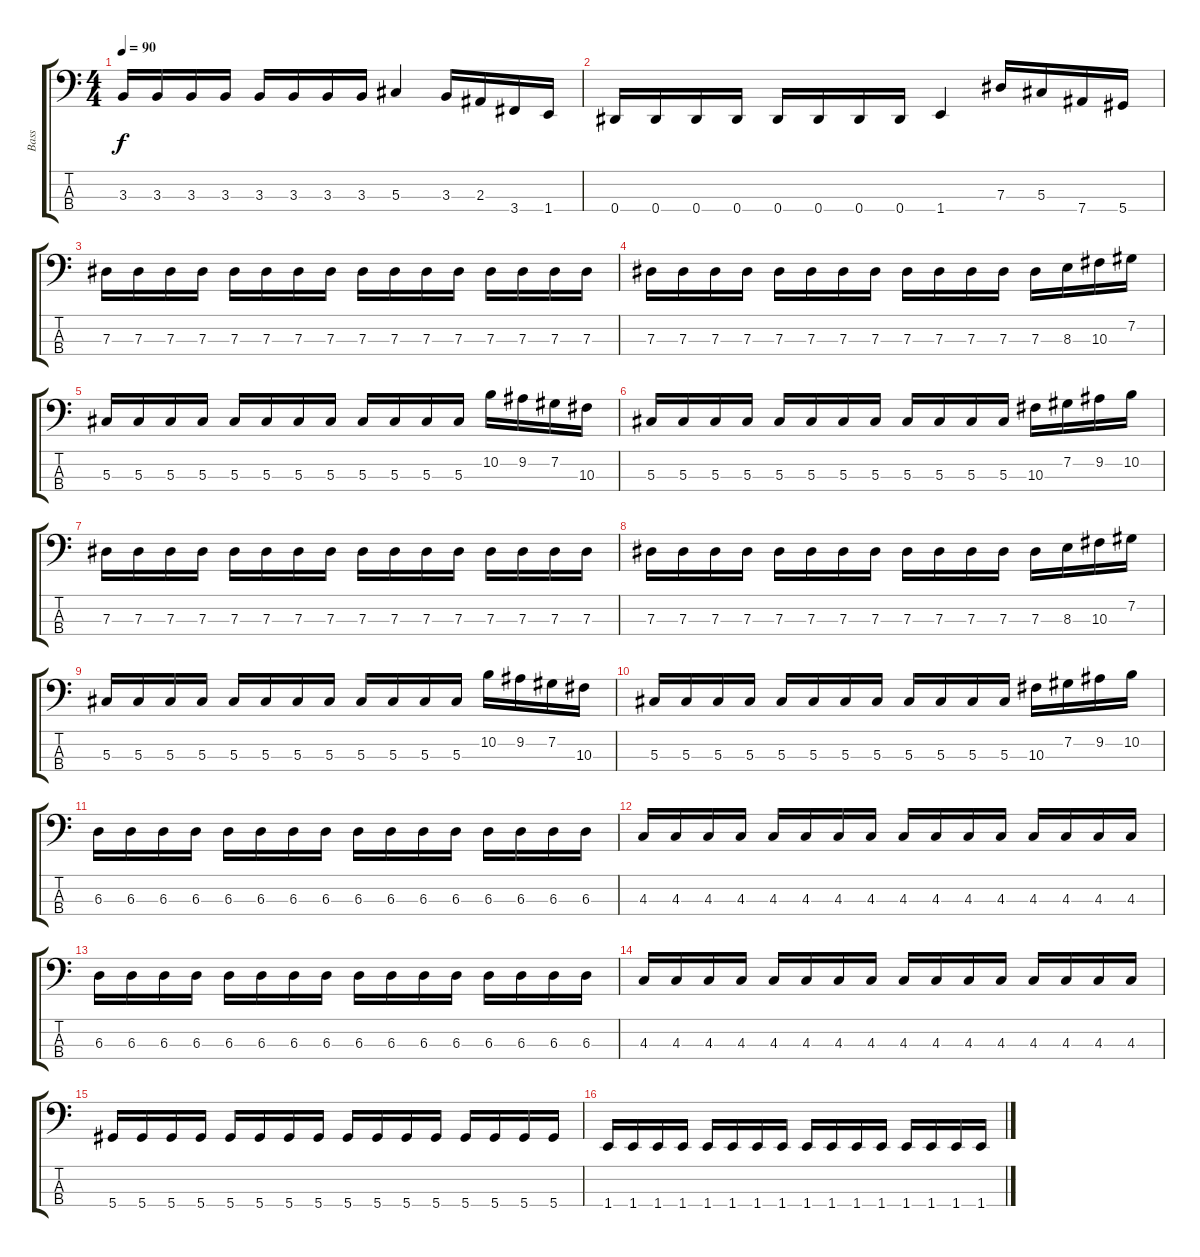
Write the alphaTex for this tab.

\track ("Bass" "Bass") {instrument electricbassfinger}
\staff {score tabs}
\tuning (Gb2 Db2 Ab1 Eb1) {hide}
\ts (4 4)
\tempo 90
\clef f4
\ks c
3.3.16{dy f} 3.3.16 3.3.16 3.3.16 3.3.16 3.3.16 3.3.16 3.3.16 5.3.4 3.3.16 2.3.16 3.4.16 1.4.16 |
0.4.16 0.4.16 0.4.16 0.4.16 0.4.16 0.4.16 0.4.16 0.4.16 1.4.4 7.3.16 5.3.16 7.4.16 5.4.16 |
7.3.16 7.3.16 7.3.16 7.3.16 7.3.16 7.3.16 7.3.16 7.3.16 7.3.16 7.3.16 7.3.16 7.3.16 7.3.16 7.3.16 7.3.16 7.3.16 |
7.3.16 7.3.16 7.3.16 7.3.16 7.3.16 7.3.16 7.3.16 7.3.16 7.3.16 7.3.16 7.3.16 7.3.16 7.3.16 8.3.16 10.3.16 7.2.16 |
5.3.16 5.3.16 5.3.16 5.3.16 5.3.16 5.3.16 5.3.16 5.3.16 5.3.16 5.3.16 5.3.16 5.3.16 10.2.16 9.2.16 7.2.16 10.3.16 |
5.3.16 5.3.16 5.3.16 5.3.16 5.3.16 5.3.16 5.3.16 5.3.16 5.3.16 5.3.16 5.3.16 5.3.16 10.3.16 7.2.16 9.2.16 10.2.16 |
7.3.16 7.3.16 7.3.16 7.3.16 7.3.16 7.3.16 7.3.16 7.3.16 7.3.16 7.3.16 7.3.16 7.3.16 7.3.16 7.3.16 7.3.16 7.3.16 |
7.3.16 7.3.16 7.3.16 7.3.16 7.3.16 7.3.16 7.3.16 7.3.16 7.3.16 7.3.16 7.3.16 7.3.16 7.3.16 8.3.16 10.3.16 7.2.16 |
5.3.16 5.3.16 5.3.16 5.3.16 5.3.16 5.3.16 5.3.16 5.3.16 5.3.16 5.3.16 5.3.16 5.3.16 10.2.16 9.2.16 7.2.16 10.3.16 |
5.3.16 5.3.16 5.3.16 5.3.16 5.3.16 5.3.16 5.3.16 5.3.16 5.3.16 5.3.16 5.3.16 5.3.16 10.3.16 7.2.16 9.2.16 10.2.16 |
6.3.16 6.3.16 6.3.16 6.3.16 6.3.16 6.3.16 6.3.16 6.3.16 6.3.16 6.3.16 6.3.16 6.3.16 6.3.16 6.3.16 6.3.16 6.3.16 |
4.3.16 4.3.16 4.3.16 4.3.16 4.3.16 4.3.16 4.3.16 4.3.16 4.3.16 4.3.16 4.3.16 4.3.16 4.3.16 4.3.16 4.3.16 4.3.16 |
6.3.16 6.3.16 6.3.16 6.3.16 6.3.16 6.3.16 6.3.16 6.3.16 6.3.16 6.3.16 6.3.16 6.3.16 6.3.16 6.3.16 6.3.16 6.3.16 |
4.3.16 4.3.16 4.3.16 4.3.16 4.3.16 4.3.16 4.3.16 4.3.16 4.3.16 4.3.16 4.3.16 4.3.16 4.3.16 4.3.16 4.3.16 4.3.16 |
5.4.16 5.4.16 5.4.16 5.4.16 5.4.16 5.4.16 5.4.16 5.4.16 5.4.16 5.4.16 5.4.16 5.4.16 5.4.16 5.4.16 5.4.16 5.4.16 |
1.4.16 1.4.16 1.4.16 1.4.16 1.4.16 1.4.16 1.4.16 1.4.16 1.4.16 1.4.16 1.4.16 1.4.16 1.4.16 1.4.16 1.4.16 1.4.16
